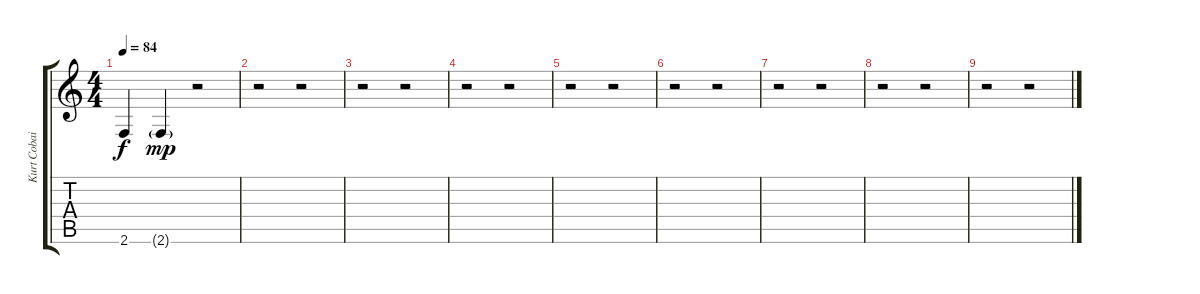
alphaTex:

\track ("Kurt Cobain (distortion)" "Kurt Cobai") {instrument distortionguitar}
\staff {score tabs}
\tuning (Eb4 Bb3 Gb3 Db3 Ab2 Eb2) {hide}
\ts (4 4)
\tempo 84
\clef g2
\ks c
2.6.4{dy f} 2.6{g}.4{dy mp} r.2 |
r.2 r.2 |
r.2 r.2 |
r.2 r.2 |
r.2 r.2 |
r.2 r.2 |
r.2 r.2 |
r.2 r.2 |
r.2 r.2
